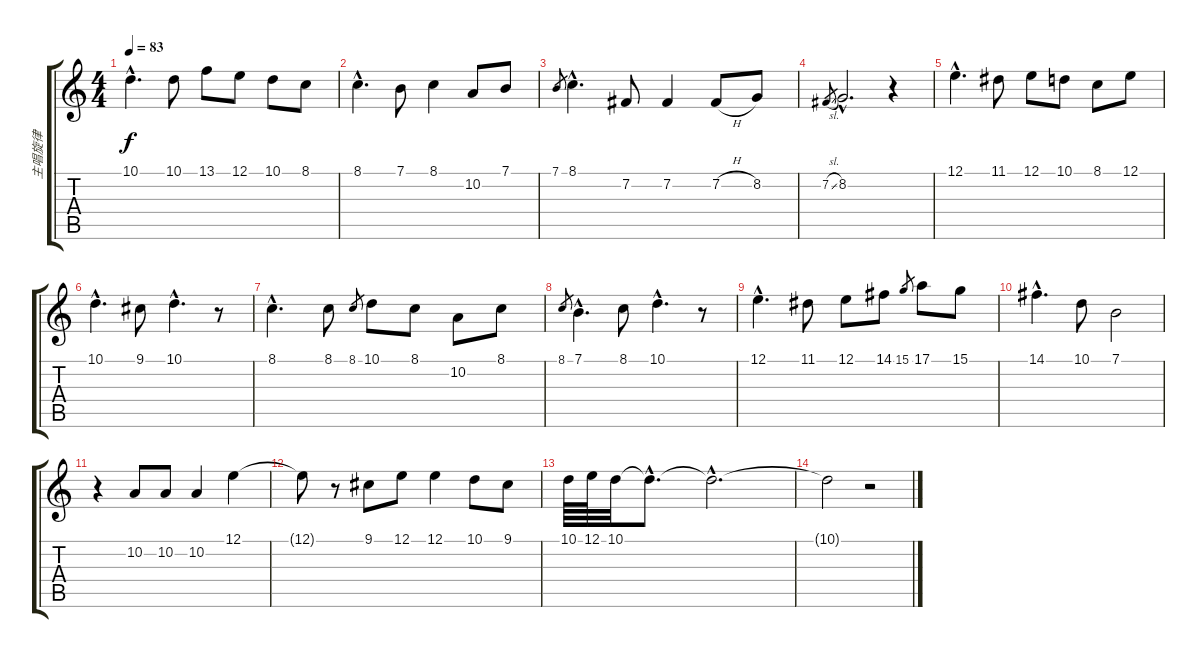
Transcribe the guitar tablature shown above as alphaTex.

\track ("主唱旋律" "主唱旋律") {instrument panflute}
\staff {score tabs}
\tuning (E4 B3 G3 D3 A2 E2) {hide}
\ts (4 4)
\tempo 83
\clef g2
\ks c
10.1{hac}.4{d dy f} 10.1.8 13.1.8 12.1.8 10.1.8 8.1.8 |
8.1{hac}.4{d} 7.1.8 8.1.4 10.2.8 7.1.8 |
7.1.8{gr} 8.1{hac}.4{d} 7.2.8 7.2.4 7.2{h}.8 8.2.8 |
7.2{sl}.8{gr} 8.2{hac}.2{d} r.4 |
12.1{hac}.4{d} 11.1.8 12.1.8 10.1.8 8.1.8 12.1.8 |
10.1{hac}.4{d} 9.1.8 10.1{hac}.4{d} r.8 |
8.1{hac}.4{d} 8.1.8 8.1.8{gr} 10.1.8 8.1.8 10.2.8 8.1.8 |
8.1.8{gr} 7.1{hac}.4{d} 8.1.8 10.1{hac}.4{d} r.8 |
12.1{hac}.4{d} 11.1.8 12.1.8 14.1.8 15.1.8{gr} 17.1.8 15.1.8 |
14.1{hac}.4{d} 10.1.8 7.1.2 |
r.4 10.2.8 10.2.8 10.2.4 12.1.4 |
12.1{t}.8 r.8 9.1.8 12.1.8 12.1.4 10.1.8 9.1.8 |
10.1.64 12.1.64 10.1.32 10.1{hac t}.8{d} 10.1{hac t}.2{d} |
10.1{t}.2 r.2
